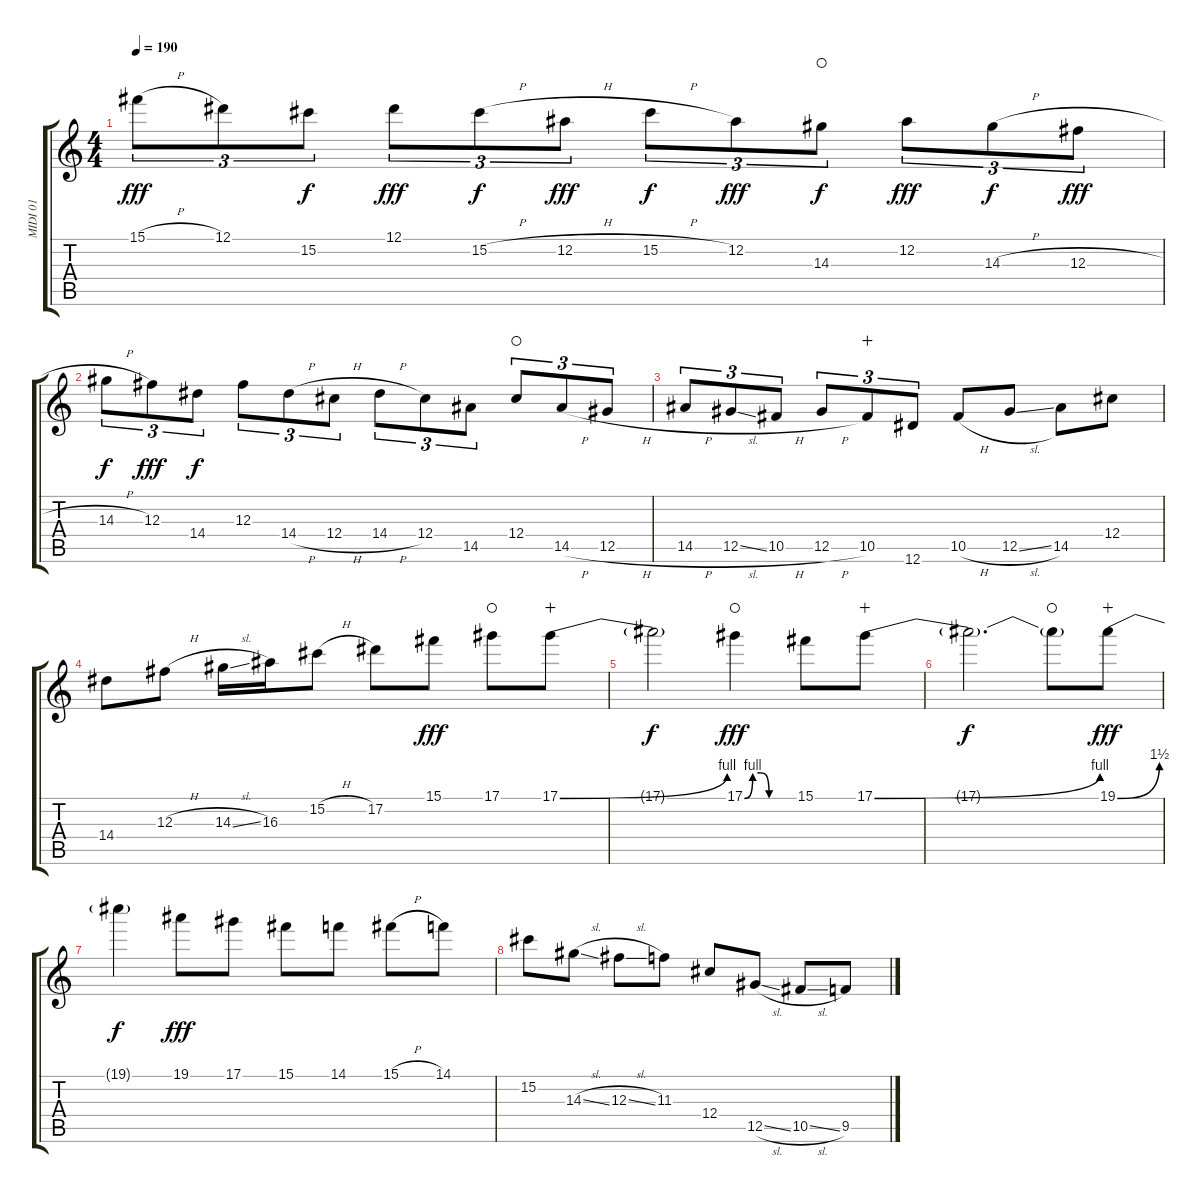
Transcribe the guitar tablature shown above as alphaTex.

\track ("MIDI 01" "MIDI 01") {instrument distortionguitar}
\staff {score tabs}
\tuning (Eb4 Bb3 Gb3 Db3 Ab2 Eb2) {hide}
\ts (4 4)
\tempo 190
\clef g2
\ks c
15.1{h}.8{tu (3 2) dy fff} 12.1.8{tu (3 2)} 15.2.8{tu (3 2) dy f} 12.1.8{tu (3 2) dy fff} 15.2{h}.8{tu (3 2) dy f} 12.2{h}.8{tu (3 2) dy fff} 15.2{h}.8{tu (3 2) dy f} 12.2.8{tu (3 2) dy fff} 14.3.8{tu (3 2) dy f waho} 12.2.8{tu (3 2) dy fff} 14.3{h}.8{tu (3 2) dy f} 12.3{h}.8{tu (3 2) dy fff} |
14.3{h}.8{tu (3 2) dy f} 12.3.8{tu (3 2) dy fff} 14.4.8{tu (3 2) dy f} 12.3.8{tu (3 2)} 14.4{h}.8{tu (3 2)} 12.4{h}.8{tu (3 2)} 14.4{h}.8{tu (3 2)} 12.4.8{tu (3 2)} 14.5.8{tu (3 2)} 12.4.8{tu (3 2) waho} 14.5{h}.8{tu (3 2)} 12.5{h}.8{tu (3 2)} |
14.5{h}.8{tu (3 2)} 12.5{sl}.8{tu (3 2)} 10.5{h}.8{tu (3 2)} 12.5{h}.8{tu (3 2)} 10.5.8{tu (3 2) wahc} 12.6.8{tu (3 2)} 10.5{h}.8 12.5{sl}.8 14.5.8 12.4.8 |
14.4.8 12.3{h}.8 14.3{sl}.16 16.3.16 15.2{h}.8 17.2.8 15.1.8{dy fff} 17.1.8{waho} 17.1{be (bend 0 0 60 4)}.8{wahc} |
17.1{t}.2{dy f} 17.1{be (custom 0 0 10 4 20 4 30 0 60 0)}.4{dy fff waho} 15.1.8 17.1{be (bend 0 0 60 4)}.8{wahc} |
17.1{t}.2{d dy f} 17.1{t}.8{waho} 19.1{be (bend 0 0 60 6)}.8{dy fff wahc} |
19.1{t}.4{dy f} 19.1.8{dy fff} 17.1.8 15.1.8 14.1.8 15.1{h}.8 14.1.8 |
15.2.8 14.3{sl}.8 12.3{sl}.8 11.3.8 12.4.8 12.5{sl}.8 10.5{sl}.8 9.5.8
